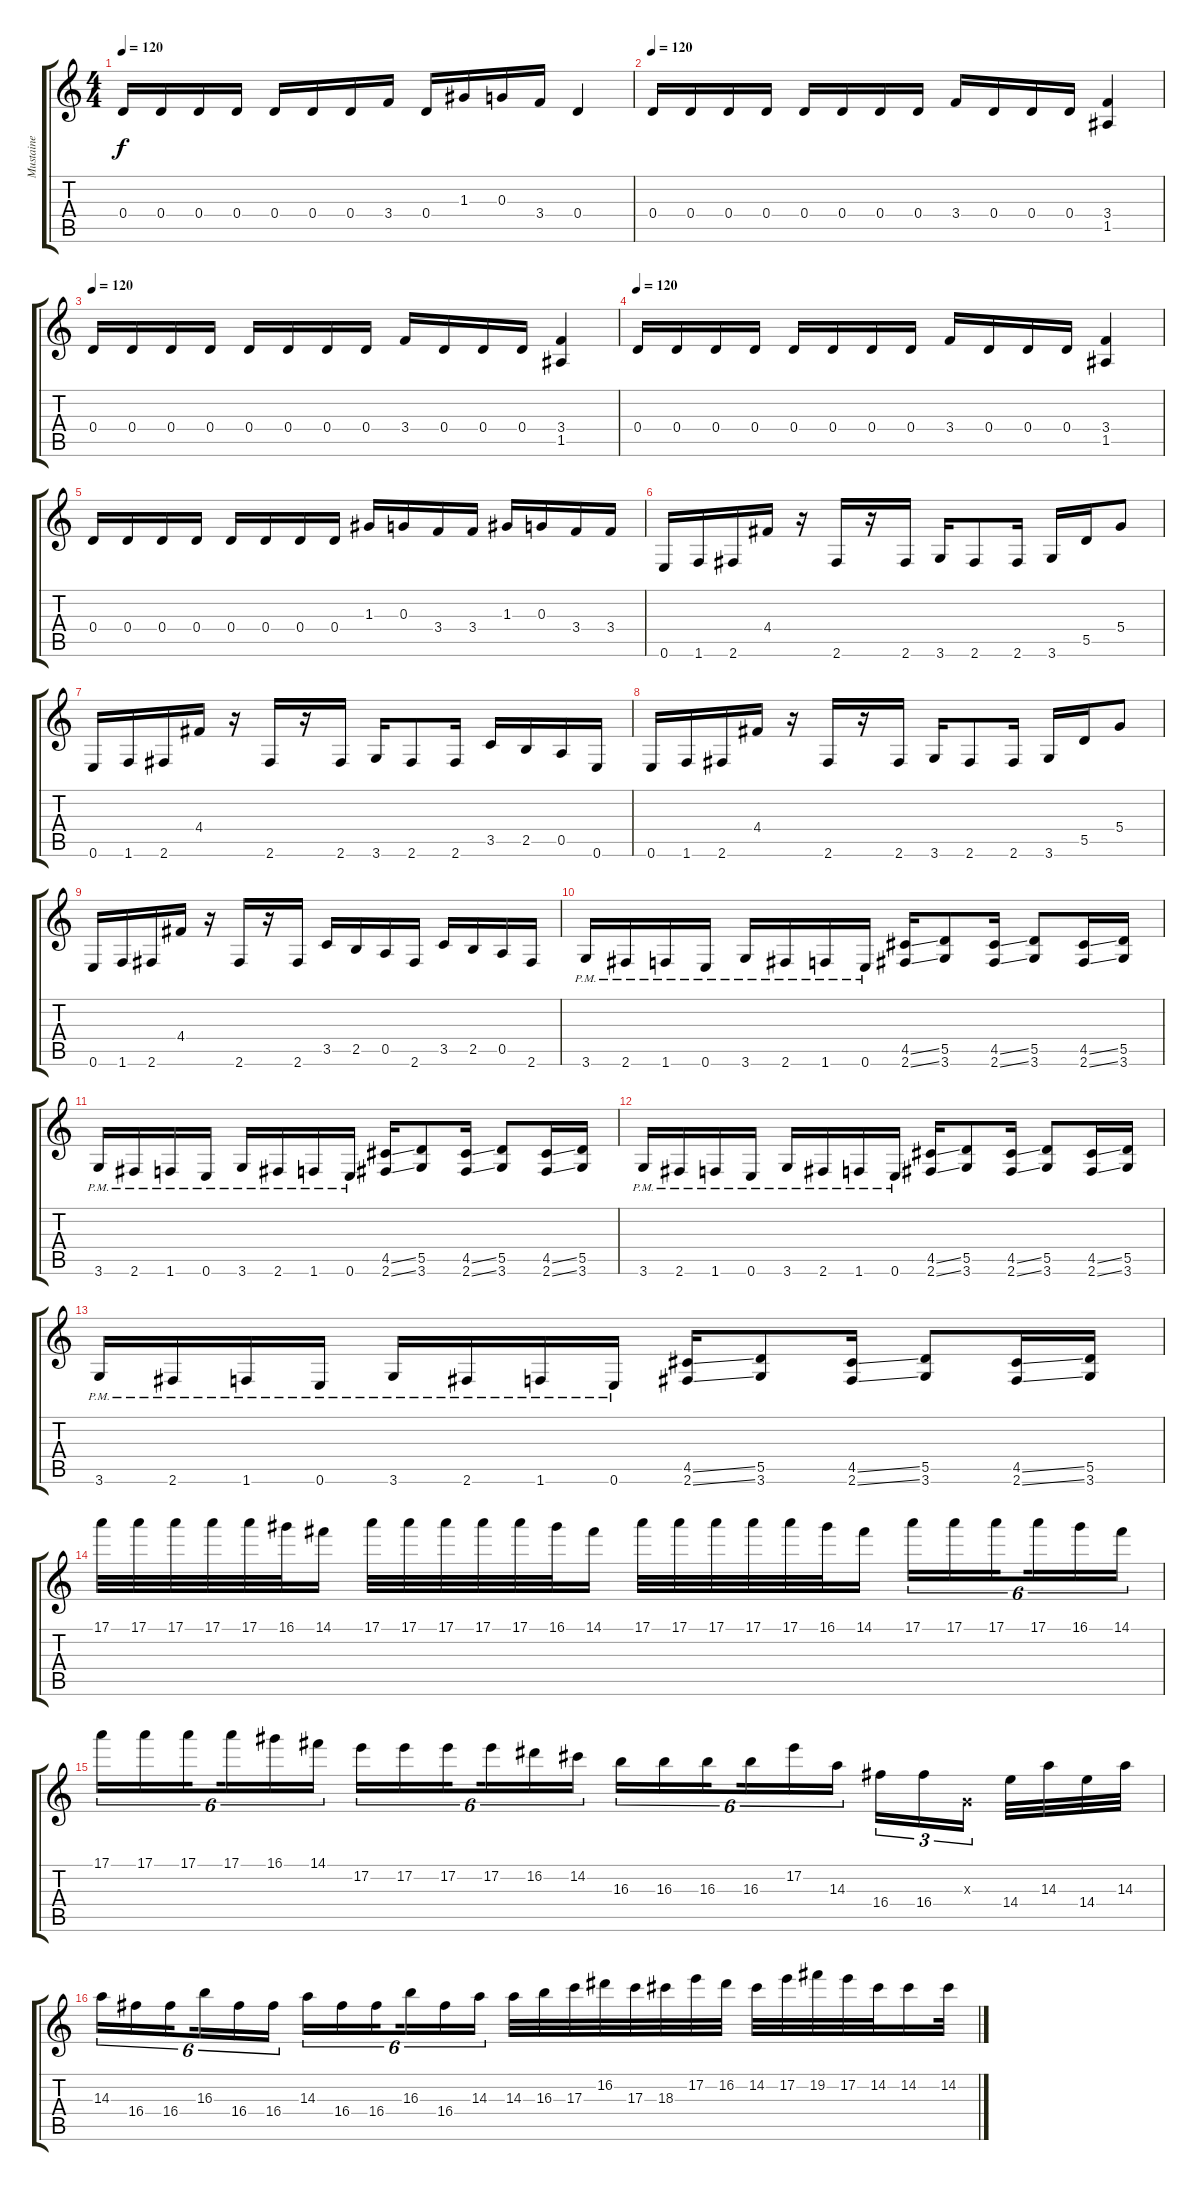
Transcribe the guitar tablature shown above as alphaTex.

\track ("Mustaine" "Mustaine") {instrument distortionguitar}
\staff {score tabs}
\tuning (E4 B3 G3 D3 A2 E2) {hide}
\ts (4 4)
\tempo 120
\clef g2
\ks c
0.4.16{dy f} 0.4.16 0.4.16 0.4.16 0.4.16 0.4.16 0.4.16 3.4.16 0.4.16 1.3.16 0.3.16 3.4.16 0.4.4 |
\tempo 120
0.4.16 0.4.16 0.4.16 0.4.16 0.4.16 0.4.16 0.4.16 0.4.16 3.4.16 0.4.16 0.4.16 0.4.16 (3.4 1.5).4 |
\tempo 120
0.4.16 0.4.16 0.4.16 0.4.16 0.4.16 0.4.16 0.4.16 0.4.16 3.4.16 0.4.16 0.4.16 0.4.16 (3.4 1.5).4 |
\tempo 120
0.4.16 0.4.16 0.4.16 0.4.16 0.4.16 0.4.16 0.4.16 0.4.16 3.4.16 0.4.16 0.4.16 0.4.16 (3.4 1.5).4 |
0.4.16 0.4.16 0.4.16 0.4.16 0.4.16 0.4.16 0.4.16 0.4.16 1.3.16 0.3.16 3.4.16 3.4.16 1.3.16 0.3.16 3.4.16 3.4.16 |
0.6.16 1.6.16 2.6.16 4.4.16 r.16 2.6.16 r.16 2.6.16 3.6.16 2.6.8 2.6.16 3.6.16 5.5.16 5.4.8 |
0.6.16 1.6.16 2.6.16 4.4.16 r.16 2.6.16 r.16 2.6.16 3.6.16 2.6.8 2.6.16 3.5.16 2.5.16 0.5.16 0.6.16 |
0.6.16 1.6.16 2.6.16 4.4.16 r.16 2.6.16 r.16 2.6.16 3.6.16 2.6.8 2.6.16 3.6.16 5.5.16 5.4.8 |
0.6.16 1.6.16 2.6.16 4.4.16 r.16 2.6.16 r.16 2.6.16 3.5.16 2.5.16 0.5.16 2.6.16 3.5.16 2.5.16 0.5.16 2.6.16 |
3.6{pm}.16 2.6{pm}.16 1.6{pm}.16 0.6{pm}.16 3.6{pm}.16 2.6{pm}.16 1.6{pm}.16 0.6{pm}.16 (4.5{ss} 2.6{ss}).16 (5.5 3.6).8 (4.5{ss} 2.6{ss}).16 (5.5 3.6).8 (4.5{ss} 2.6{ss}).16 (5.5 3.6).16 |
3.6{pm}.16 2.6{pm}.16 1.6{pm}.16 0.6{pm}.16 3.6{pm}.16 2.6{pm}.16 1.6{pm}.16 0.6{pm}.16 (4.5{ss} 2.6{ss}).16 (5.5 3.6).8 (4.5{ss} 2.6{ss}).16 (5.5 3.6).8 (4.5{ss} 2.6{ss}).16 (5.5 3.6).16 |
3.6{pm}.16 2.6{pm}.16 1.6{pm}.16 0.6{pm}.16 3.6{pm}.16 2.6{pm}.16 1.6{pm}.16 0.6{pm}.16 (4.5{ss} 2.6{ss}).16 (5.5 3.6).8 (4.5{ss} 2.6{ss}).16 (5.5 3.6).8 (4.5{ss} 2.6{ss}).16 (5.5 3.6).16 |
3.6{pm}.16 2.6{pm}.16 1.6{pm}.16 0.6{pm}.16 3.6{pm}.16 2.6{pm}.16 1.6{pm}.16 0.6{pm}.16 (4.5{ss} 2.6{ss}).16 (5.5 3.6).8 (4.5{ss} 2.6{ss}).16 (5.5 3.6).8 (4.5{ss} 2.6{ss}).16 (5.5 3.6).16 |
17.1.32 17.1.32 17.1.32 17.1.32 17.1.32 16.1.32 14.1.16 17.1.32 17.1.32 17.1.32 17.1.32 17.1.32 16.1.32 14.1.16 17.1.32 17.1.32 17.1.32 17.1.32 17.1.32 16.1.32 14.1.16 17.1.16{tu (6 4)} 17.1.16{tu (6 4)} 17.1.16{tu (6 4) beam splitsecondary} 17.1.16{tu (6 4)} 16.1.16{tu (6 4)} 14.1.16{tu (6 4)} |
17.1.16{tu (6 4)} 17.1.16{tu (6 4)} 17.1.16{tu (6 4) beam splitsecondary} 17.1.16{tu (6 4)} 16.1.16{tu (6 4)} 14.1.16{tu (6 4)} 17.2.16{tu (6 4)} 17.2.16{tu (6 4)} 17.2.16{tu (6 4) beam splitsecondary} 17.2.16{tu (6 4)} 16.2.16{tu (6 4)} 14.2.16{tu (6 4)} 16.3.16{tu (6 4)} 16.3.16{tu (6 4)} 16.3.16{tu (6 4) beam splitsecondary} 16.3.16{tu (6 4)} 17.2.16{tu (6 4)} 14.3.16{tu (6 4)} 16.4.16{tu (3 2)} 16.4.16{tu (3 2)} 0.3{x}.16{tu (3 2) beam splitsecondary} 14.4.32 14.3.32 14.4.32 14.3.32 |
14.3.16{tu (6 4)} 16.4.16{tu (6 4)} 16.4.16{tu (6 4) beam splitsecondary} 16.3.16{tu (6 4)} 16.4.16{tu (6 4)} 16.4.16{tu (6 4)} 14.3.16{tu (6 4)} 16.4.16{tu (6 4)} 16.4.16{tu (6 4) beam splitsecondary} 16.3.16{tu (6 4)} 16.4.16{tu (6 4)} 14.3.16{tu (6 4)} 14.3.32 16.3.32 17.3.32 16.2.32 17.3.32 18.3.32 17.2.32 16.2.32 14.2.32 17.2.32 19.2.32 17.2.32 14.2.32 14.2.16 14.2.32
